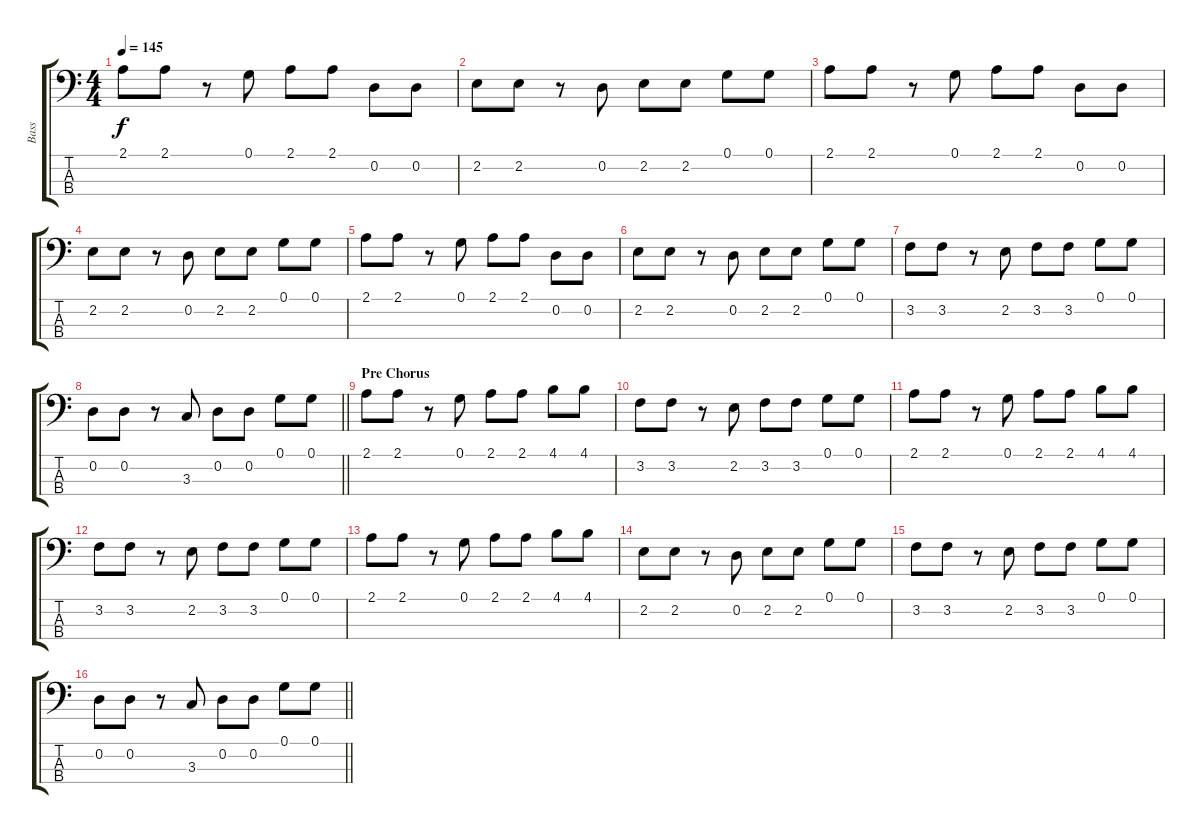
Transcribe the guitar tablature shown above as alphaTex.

\track ("Bass" "Bass") {instrument electricbasspick}
\staff {score tabs}
\tuning (G2 D2 A1 E1) {hide}
\ts (4 4)
\tempo 145
\clef f4
\ks c
2.1.8{dy f} 2.1.8 r.8 0.1.8 2.1.8 2.1.8 0.2.8 0.2.8 |
2.2.8 2.2.8 r.8 0.2.8 2.2.8 2.2.8 0.1.8 0.1.8 |
2.1.8 2.1.8 r.8 0.1.8 2.1.8 2.1.8 0.2.8 0.2.8 |
2.2.8 2.2.8 r.8 0.2.8 2.2.8 2.2.8 0.1.8 0.1.8 |
2.1.8 2.1.8 r.8 0.1.8 2.1.8 2.1.8 0.2.8 0.2.8 |
2.2.8 2.2.8 r.8 0.2.8 2.2.8 2.2.8 0.1.8 0.1.8 |
3.2.8 3.2.8 r.8 2.2.8 3.2.8 3.2.8 0.1.8 0.1.8 |
\barLineRight lightlight
0.2.8 0.2.8 r.8 3.3.8 0.2.8 0.2.8 0.1.8 0.1.8 |
\section ("" "Pre Chorus")
2.1.8 2.1.8 r.8 0.1.8 2.1.8 2.1.8 4.1.8 4.1.8 |
3.2.8 3.2.8 r.8 2.2.8 3.2.8 3.2.8 0.1.8 0.1.8 |
2.1.8 2.1.8 r.8 0.1.8 2.1.8 2.1.8 4.1.8 4.1.8 |
3.2.8 3.2.8 r.8 2.2.8 3.2.8 3.2.8 0.1.8 0.1.8 |
2.1.8 2.1.8 r.8 0.1.8 2.1.8 2.1.8 4.1.8 4.1.8 |
2.2.8 2.2.8 r.8 0.2.8 2.2.8 2.2.8 0.1.8 0.1.8 |
3.2.8 3.2.8 r.8 2.2.8 3.2.8 3.2.8 0.1.8 0.1.8 |
\barLineRight lightlight
0.2.8 0.2.8 r.8 3.3.8 0.2.8 0.2.8 0.1.8 0.1.8
